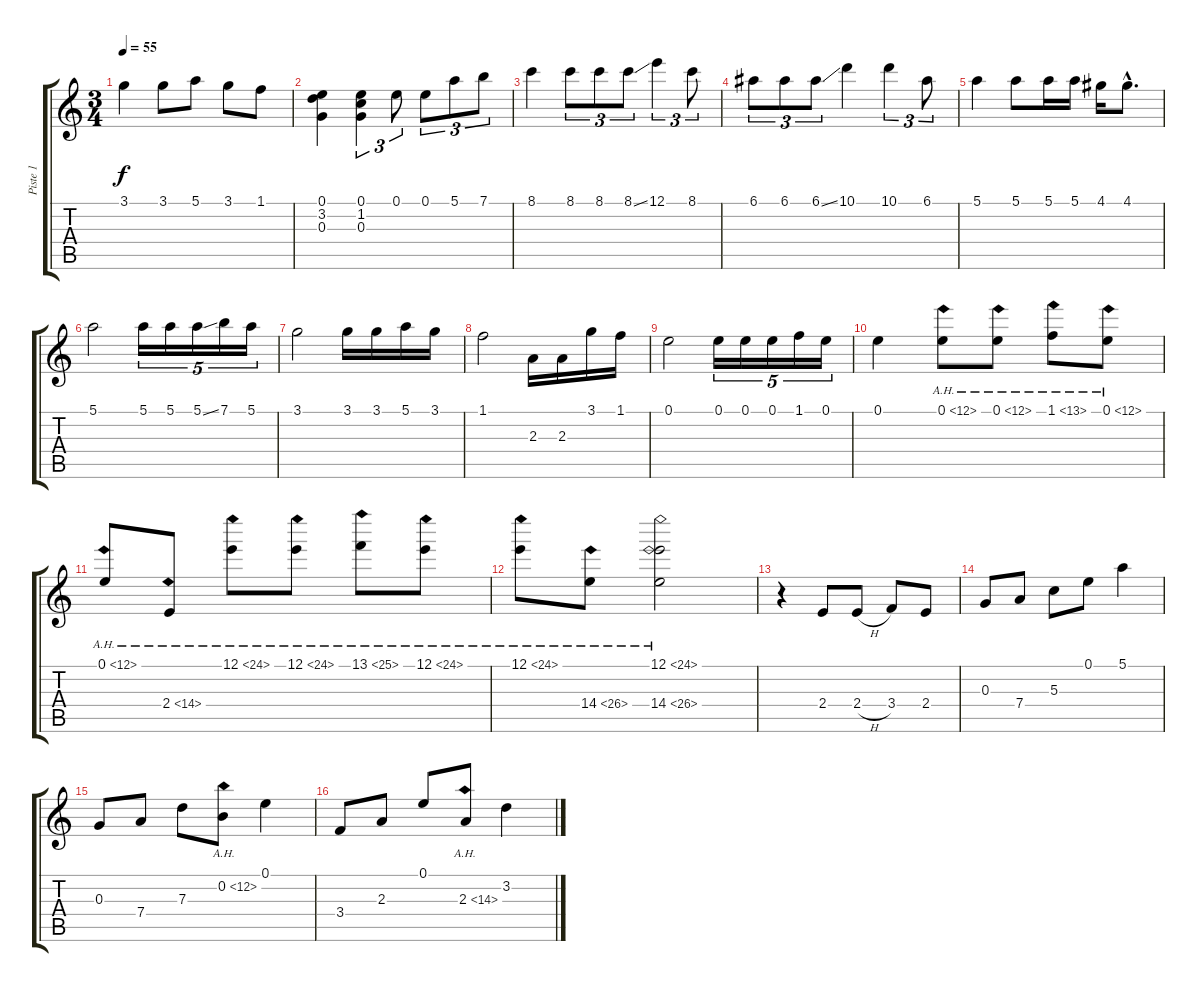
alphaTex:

\track ("Piste 1" "Piste 1") {instrument acousticguitarnylon}
\staff {score tabs}
\tuning (E4 B3 G3 D3 A2 D2) {hide}
\ts (3 4)
\tempo 55
\clef g2
\ks c
3.1.4{dy f} 3.1.8 5.1.8 3.1.8 1.1.8 |
(0.1 3.2 0.3).4 (0.1 1.2 0.3).4{tu (3 2)} 0.1.8{tu (3 2)} 0.1.8{tu (3 2)} 5.1.8{tu (3 2)} 7.1.8{tu (3 2)} |
8.1.4 8.1.8{tu (3 2)} 8.1.8{tu (3 2)} 8.1{ss}.8{tu (3 2)} 12.1.4{tu (3 2)} 8.1.8{tu (3 2)} |
6.1.8{tu (3 2)} 6.1.8{tu (3 2)} 6.1{ss}.8{tu (3 2)} 10.1.4 10.1.4{tu (3 2)} 6.1.8{tu (3 2)} |
5.1.4 5.1.8 5.1.16 5.1.16 4.1.16 4.1{hac}.8{d} |
5.1.2 5.1.16{tu (5 4)} 5.1.16{tu (5 4)} 5.1{ss}.16{tu (5 4)} 7.1.16{tu (5 4)} 5.1.16{tu (5 4)} |
3.1.2 3.1.16 3.1.16 5.1.16 3.1.16 |
1.1.2 2.3.16 2.3.16 3.1.16 1.1.16 |
0.1.2 0.1.16{tu (5 4)} 0.1.16{tu (5 4)} 0.1.16{tu (5 4)} 1.1.16{tu (5 4)} 0.1.16{tu (5 4)} |
0.1.4 0.1{ah 12}.8 0.1{ah 12}.8 1.1{ah 12}.8 0.1{ah 12}.8 |
0.1{ah 12}.8 2.4{ah 12}.8 12.1{ah 12}.8 12.1{ah 12}.8 13.1{ah 12}.8 12.1{ah 12}.8 |
12.1{ah 12}.8 14.4{ah 12}.8 (12.1{ah 12} 14.4{ah 12}).2 |
r.4 2.4.8 2.4{h}.8 3.4.8 2.4.8 |
0.3.8 7.4.8 5.3.8 0.1.8 5.1.4 |
0.3.8 7.4.8 7.3.8 0.2{ah 12}.8 0.1.4 |
3.4.8 2.3.8 0.1.8 2.3{ah 12}.8 3.2.4
